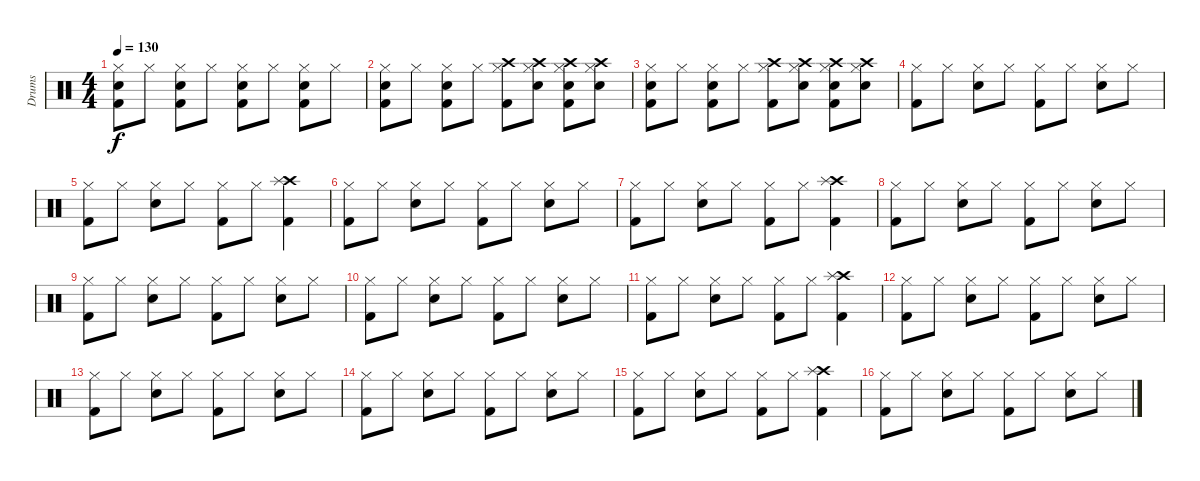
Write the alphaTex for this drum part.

\track ("Drums" "Drums") {instrument percussion}
\staff {score}
\articulation defaults
\ts (4 4)
\tempo 130
\clef neutral
\ks c
("Hi-Hat (closed)" "Electric Snare (hit)" "Kick (hit) 2").8{dy f} "Hi-Hat (closed)".8 ("Hi-Hat (closed)" "Electric Snare (hit)" "Kick (hit) 2").8 "Hi-Hat (closed)".8 ("Hi-Hat (closed)" "Electric Snare (hit)" "Kick (hit) 2").8 "Hi-Hat (closed)".8 ("Hi-Hat (closed)" "Electric Snare (hit)" "Kick (hit) 2").8 "Hi-Hat (closed)".8 |
("Hi-Hat (closed)" "Electric Snare (hit)" "Kick (hit) 2").8 "Hi-Hat (closed)".8 ("Hi-Hat (closed)" "Electric Snare (hit)" "Kick (hit) 2").8 "Hi-Hat (closed)".8 ("Hi-Hat (closed)" "Crash high (hit)" "Kick (hit) 2").8 ("Hi-Hat (closed)" "Crash high (hit)" "Electric Snare (hit)").8 ("Hi-Hat (closed)" "Crash high (hit)" "Electric Snare (hit)" "Kick (hit) 2").8 ("Hi-Hat (closed)" "Crash high (hit)" "Electric Snare (hit)").8 |
("Hi-Hat (closed)" "Electric Snare (hit)" "Kick (hit) 2").8 "Hi-Hat (closed)".8 ("Hi-Hat (closed)" "Electric Snare (hit)" "Kick (hit) 2").8 "Hi-Hat (closed)".8 ("Hi-Hat (closed)" "Crash high (hit)" "Kick (hit) 2").8 ("Hi-Hat (closed)" "Crash high (hit)" "Electric Snare (hit)").8 ("Hi-Hat (closed)" "Crash high (hit)" "Electric Snare (hit)" "Kick (hit) 2").8 ("Hi-Hat (closed)" "Crash high (hit)" "Electric Snare (hit)").8 |
("Hi-Hat (closed)" "Kick (hit) 2").8 "Hi-Hat (closed)".8 ("Hi-Hat (closed)" "Snare (hit) 2").8 "Hi-Hat (closed)".8 ("Hi-Hat (closed)" "Kick (hit) 2").8 "Hi-Hat (closed)".8 ("Hi-Hat (closed)" "Snare (hit) 2").8 "Hi-Hat (closed)".8 |
("Hi-Hat (closed)" "Kick (hit) 2").8 "Hi-Hat (closed)".8 ("Hi-Hat (closed)" "Snare (hit) 2").8 "Hi-Hat (closed)".8 ("Hi-Hat (closed)" "Kick (hit) 2").8 "Hi-Hat (closed)".8 ("Crash high (hit)" "Splash (hit)" "Kick (hit) 2").4 |
("Hi-Hat (closed)" "Kick (hit) 2").8 "Hi-Hat (closed)".8 ("Hi-Hat (closed)" "Snare (hit) 2").8 "Hi-Hat (closed)".8 ("Hi-Hat (closed)" "Kick (hit) 2").8 "Hi-Hat (closed)".8 ("Hi-Hat (closed)" "Snare (hit) 2").8 "Hi-Hat (closed)".8 |
("Hi-Hat (closed)" "Kick (hit) 2").8 "Hi-Hat (closed)".8 ("Hi-Hat (closed)" "Snare (hit) 2").8 "Hi-Hat (closed)".8 ("Hi-Hat (closed)" "Kick (hit) 2").8 "Hi-Hat (closed)".8 ("Crash high (hit)" "Splash (hit)" "Kick (hit) 2").4 |
("Hi-Hat (closed)" "Kick (hit) 2").8 "Hi-Hat (closed)".8 ("Hi-Hat (closed)" "Snare (hit) 2").8 "Hi-Hat (closed)".8 ("Hi-Hat (closed)" "Kick (hit) 2").8 "Hi-Hat (closed)".8 ("Hi-Hat (closed)" "Snare (hit) 2").8 "Hi-Hat (closed)".8 |
("Hi-Hat (closed)" "Kick (hit) 2").8 "Hi-Hat (closed)".8 ("Hi-Hat (closed)" "Snare (hit) 2").8 "Hi-Hat (closed)".8 ("Hi-Hat (closed)" "Kick (hit) 2").8 "Hi-Hat (closed)".8 ("Hi-Hat (closed)" "Snare (hit) 2").8 "Hi-Hat (closed)".8 |
("Hi-Hat (closed)" "Kick (hit) 2").8 "Hi-Hat (closed)".8 ("Hi-Hat (closed)" "Snare (hit) 2").8 "Hi-Hat (closed)".8 ("Hi-Hat (closed)" "Kick (hit) 2").8 "Hi-Hat (closed)".8 ("Hi-Hat (closed)" "Snare (hit) 2").8 "Hi-Hat (closed)".8 |
("Hi-Hat (closed)" "Kick (hit) 2").8 "Hi-Hat (closed)".8 ("Hi-Hat (closed)" "Snare (hit) 2").8 "Hi-Hat (closed)".8 ("Hi-Hat (closed)" "Kick (hit) 2").8 "Hi-Hat (closed)".8 ("Crash high (hit)" "Splash (hit)" "Kick (hit) 2").4 |
("Hi-Hat (closed)" "Kick (hit) 2").8 "Hi-Hat (closed)".8 ("Hi-Hat (closed)" "Snare (hit) 2").8 "Hi-Hat (closed)".8 ("Hi-Hat (closed)" "Kick (hit) 2").8 "Hi-Hat (closed)".8 ("Hi-Hat (closed)" "Snare (hit) 2").8 "Hi-Hat (closed)".8 |
("Hi-Hat (closed)" "Kick (hit) 2").8 "Hi-Hat (closed)".8 ("Hi-Hat (closed)" "Snare (hit) 2").8 "Hi-Hat (closed)".8 ("Hi-Hat (closed)" "Kick (hit) 2").8 "Hi-Hat (closed)".8 ("Hi-Hat (closed)" "Snare (hit) 2").8 "Hi-Hat (closed)".8 |
("Hi-Hat (closed)" "Kick (hit) 2").8 "Hi-Hat (closed)".8 ("Hi-Hat (closed)" "Snare (hit) 2").8 "Hi-Hat (closed)".8 ("Hi-Hat (closed)" "Kick (hit) 2").8 "Hi-Hat (closed)".8 ("Hi-Hat (closed)" "Snare (hit) 2").8 "Hi-Hat (closed)".8 |
("Hi-Hat (closed)" "Kick (hit) 2").8 "Hi-Hat (closed)".8 ("Hi-Hat (closed)" "Snare (hit) 2").8 "Hi-Hat (closed)".8 ("Hi-Hat (closed)" "Kick (hit) 2").8 "Hi-Hat (closed)".8 ("Crash high (hit)" "Splash (hit)" "Kick (hit) 2").4 |
("Hi-Hat (closed)" "Kick (hit) 2").8 "Hi-Hat (closed)".8 ("Hi-Hat (closed)" "Snare (hit) 2").8 "Hi-Hat (closed)".8 ("Hi-Hat (closed)" "Kick (hit) 2").8 "Hi-Hat (closed)".8 ("Hi-Hat (closed)" "Snare (hit) 2").8 "Hi-Hat (closed)".8
